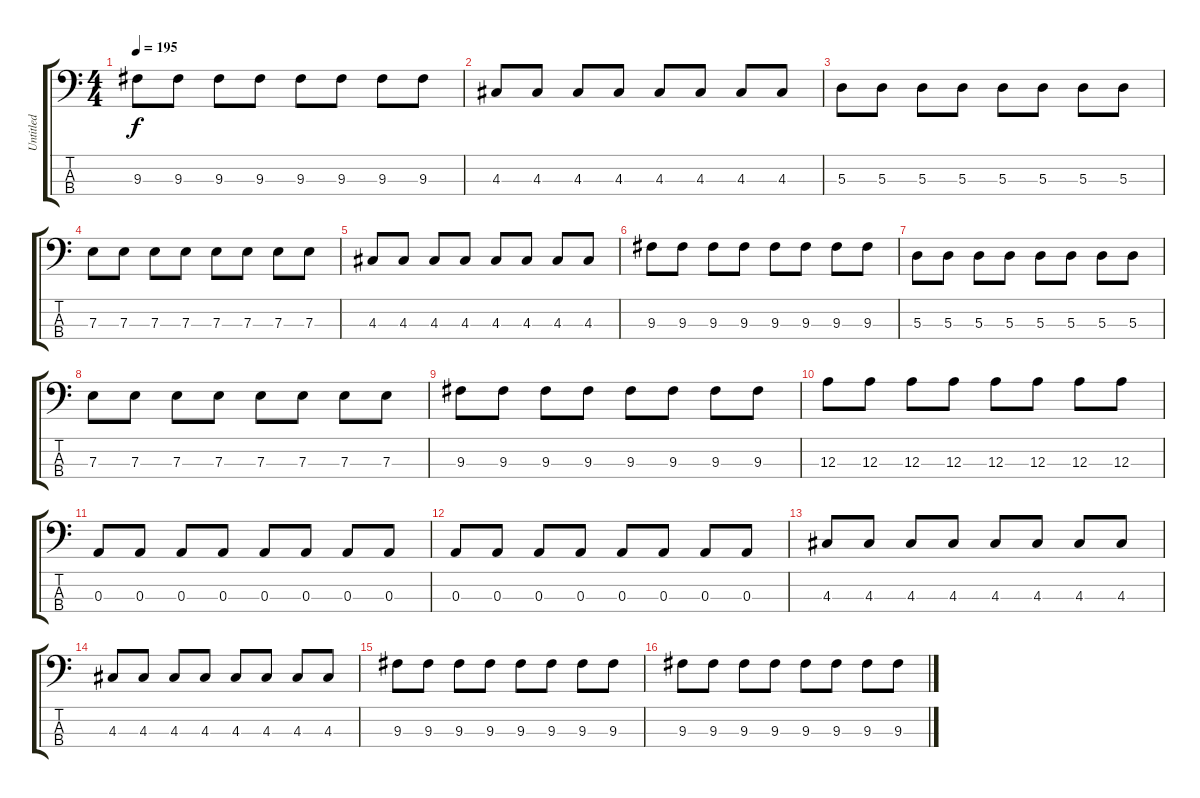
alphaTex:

\track ("Untitled" "Untitled") {instrument electricbassfinger}
\staff {score tabs}
\tuning (G2 D2 A1 E1) {hide}
\ts (4 4)
\tempo 195
\clef f4
\ks c
9.3.8{dy f} 9.3.8 9.3.8 9.3.8 9.3.8 9.3.8 9.3.8 9.3.8 |
4.3.8 4.3.8 4.3.8 4.3.8 4.3.8 4.3.8 4.3.8 4.3.8 |
5.3.8 5.3.8 5.3.8 5.3.8 5.3.8 5.3.8 5.3.8 5.3.8 |
7.3.8 7.3.8 7.3.8 7.3.8 7.3.8 7.3.8 7.3.8 7.3.8 |
4.3.8 4.3.8 4.3.8 4.3.8 4.3.8 4.3.8 4.3.8 4.3.8 |
9.3.8 9.3.8 9.3.8 9.3.8 9.3.8 9.3.8 9.3.8 9.3.8 |
5.3.8 5.3.8 5.3.8 5.3.8 5.3.8 5.3.8 5.3.8 5.3.8 |
7.3.8 7.3.8 7.3.8 7.3.8 7.3.8 7.3.8 7.3.8 7.3.8 |
9.3.8 9.3.8 9.3.8 9.3.8 9.3.8 9.3.8 9.3.8 9.3.8 |
12.3.8 12.3.8 12.3.8 12.3.8 12.3.8 12.3.8 12.3.8 12.3.8 |
0.3.8 0.3.8 0.3.8 0.3.8 0.3.8 0.3.8 0.3.8 0.3.8 |
0.3.8 0.3.8 0.3.8 0.3.8 0.3.8 0.3.8 0.3.8 0.3.8 |
4.3.8 4.3.8 4.3.8 4.3.8 4.3.8 4.3.8 4.3.8 4.3.8 |
4.3.8 4.3.8 4.3.8 4.3.8 4.3.8 4.3.8 4.3.8 4.3.8 |
9.3.8 9.3.8 9.3.8 9.3.8 9.3.8 9.3.8 9.3.8 9.3.8 |
9.3.8 9.3.8 9.3.8 9.3.8 9.3.8 9.3.8 9.3.8 9.3.8
